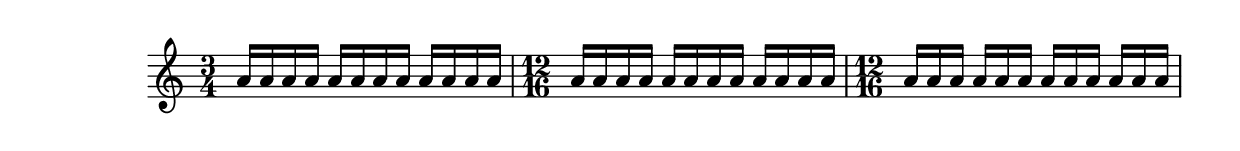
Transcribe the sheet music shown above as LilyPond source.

%% Do not edit this file; it is auto-generated from LSR http://lsr.dsi.unimi.it
%% This file is in the public domain.
\version "2.13.1"

\header {
  lsrtags = "rhythms"

%% Translation of GIT committish: 4f881627b3ff5eb538df5221ad77b73d0637aeb4
  texidoces = "
La instrucción @code{\time} establece las propiedades
@code{timeSignatureFraction}, @code{beatLength}, @code{beatGrouping} y
@code{measureLength} en el contexto @code{Timing}, que normalmente
tiene el alias @code{Score}.  La modificación del valor de
@code{timeSignatureFraction} hace que se imprima la nueva indicación
de compás sin que cambie ninguna de las demás propiedades:

"
  doctitlees = "Cambio de compás sin afectar al barrado"


%% Translation of GIT committish: 0364058d18eb91836302a567c18289209d6e9706
  texidocde = "
Der @code{\\time}-Befehl verändert die Eigenschaften
@code{timeSignatureFraction}, @code{beatLength}, @code{beatGrouping}
und @code{measureLength} im @code{Timing}-Kontext, welcher normalerweise
gleichbedeutend mit @code{Score} ist.  Wenn der Wert von
@code{timeSignatureFraction} verändert wird, wird die neue
Taktart ausgegeben, ohne die anderen Eigenschaften zu beeinflussen:

"
  doctitlede = "Die Taktart verändern ohne die Bebalkung zu beeinflussen"


%% Translation of GIT committish: e71f19ad847d3e94ac89750f34de8b6bb28611df
  texidocfr = "
La commande @code{\time} gère les propriétés
@code{timeSignatureFraction}, @code{beatLength}, @code{beatGrouping}
et @code{measureLength} dans le contexte @code{Timing}, normallement
rattaché à @code{Score}.  Le fait de modifier la valeur de
@code{timeSignatureFraction} aura pour effet de changer l'apparence du
symbole affiché sans pour autant affecter les autres propriétés de la
métrique :

"
  doctitlefr = "Changement de métrique sans affecter les règles de ligature"

  texidoc = "
The @code{\\time} command sets the properties
@code{timeSignatureFraction}, @code{beatLength}, @code{beatGrouping}
and @code{measureLength} in the @code{Timing} context, which is
normally aliased to @code{Score}. Changing the value of
@code{timeSignatureFraction} causes the new time signature symbol to be
printed without changing any of the other properties: 

"
  doctitle = "Changing the time signature without affecting the beaming"
} % begin verbatim

\relative c'' {
  \time 3/4
  a16 a a a a a a a a a a a

  % Change time signature symbol but keep 3/4 beaming
  % due to unchanged underlying time signature
  \set Score.timeSignatureFraction = #'(12 . 16)
  a16 a a a a a a a a a a a

  \time 12/16
  % Lose 3/4 beaming now \time has been changed
  a16 a a a a a a a a a a a
}
